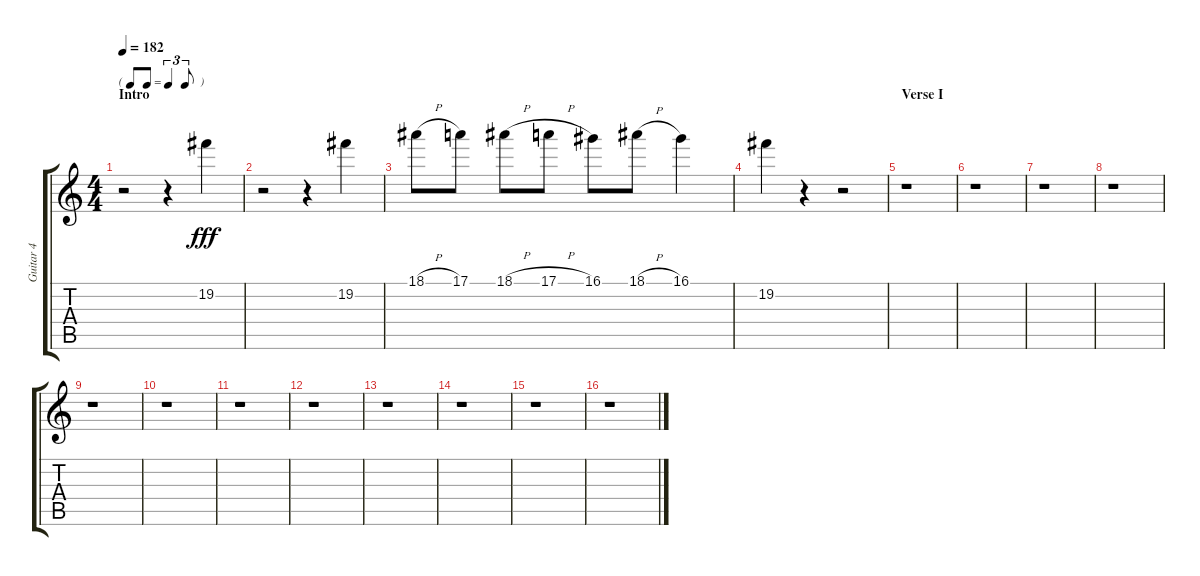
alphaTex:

\track ("Guitar 4" "Guitar 4") {instrument distortionguitar}
\staff {score tabs}
\tuning (E4 B3 G3 D3 A2 E2) {hide}
\ts (4 4)
\tf triplet8th
\section ("" "Intro")
\tempo 182
\clef g2
\ks c
r.2{dy fff instrument distortionguitar} r.4 19.2.4 |
r.2 r.4 19.2.4 |
18.1{h}.8 17.1.8 18.1{h}.8 17.1{h}.8 16.1.8 18.1{h}.8 16.1.4 |
19.2.4 r.4 r.2 |
\section ("" "Verse I")
r.1 |
r.1 |
r.1 |
r.1 |
r.1 |
r.1 |
r.1 |
r.1 |
r.1 |
r.1 |
r.1 |
r.1
